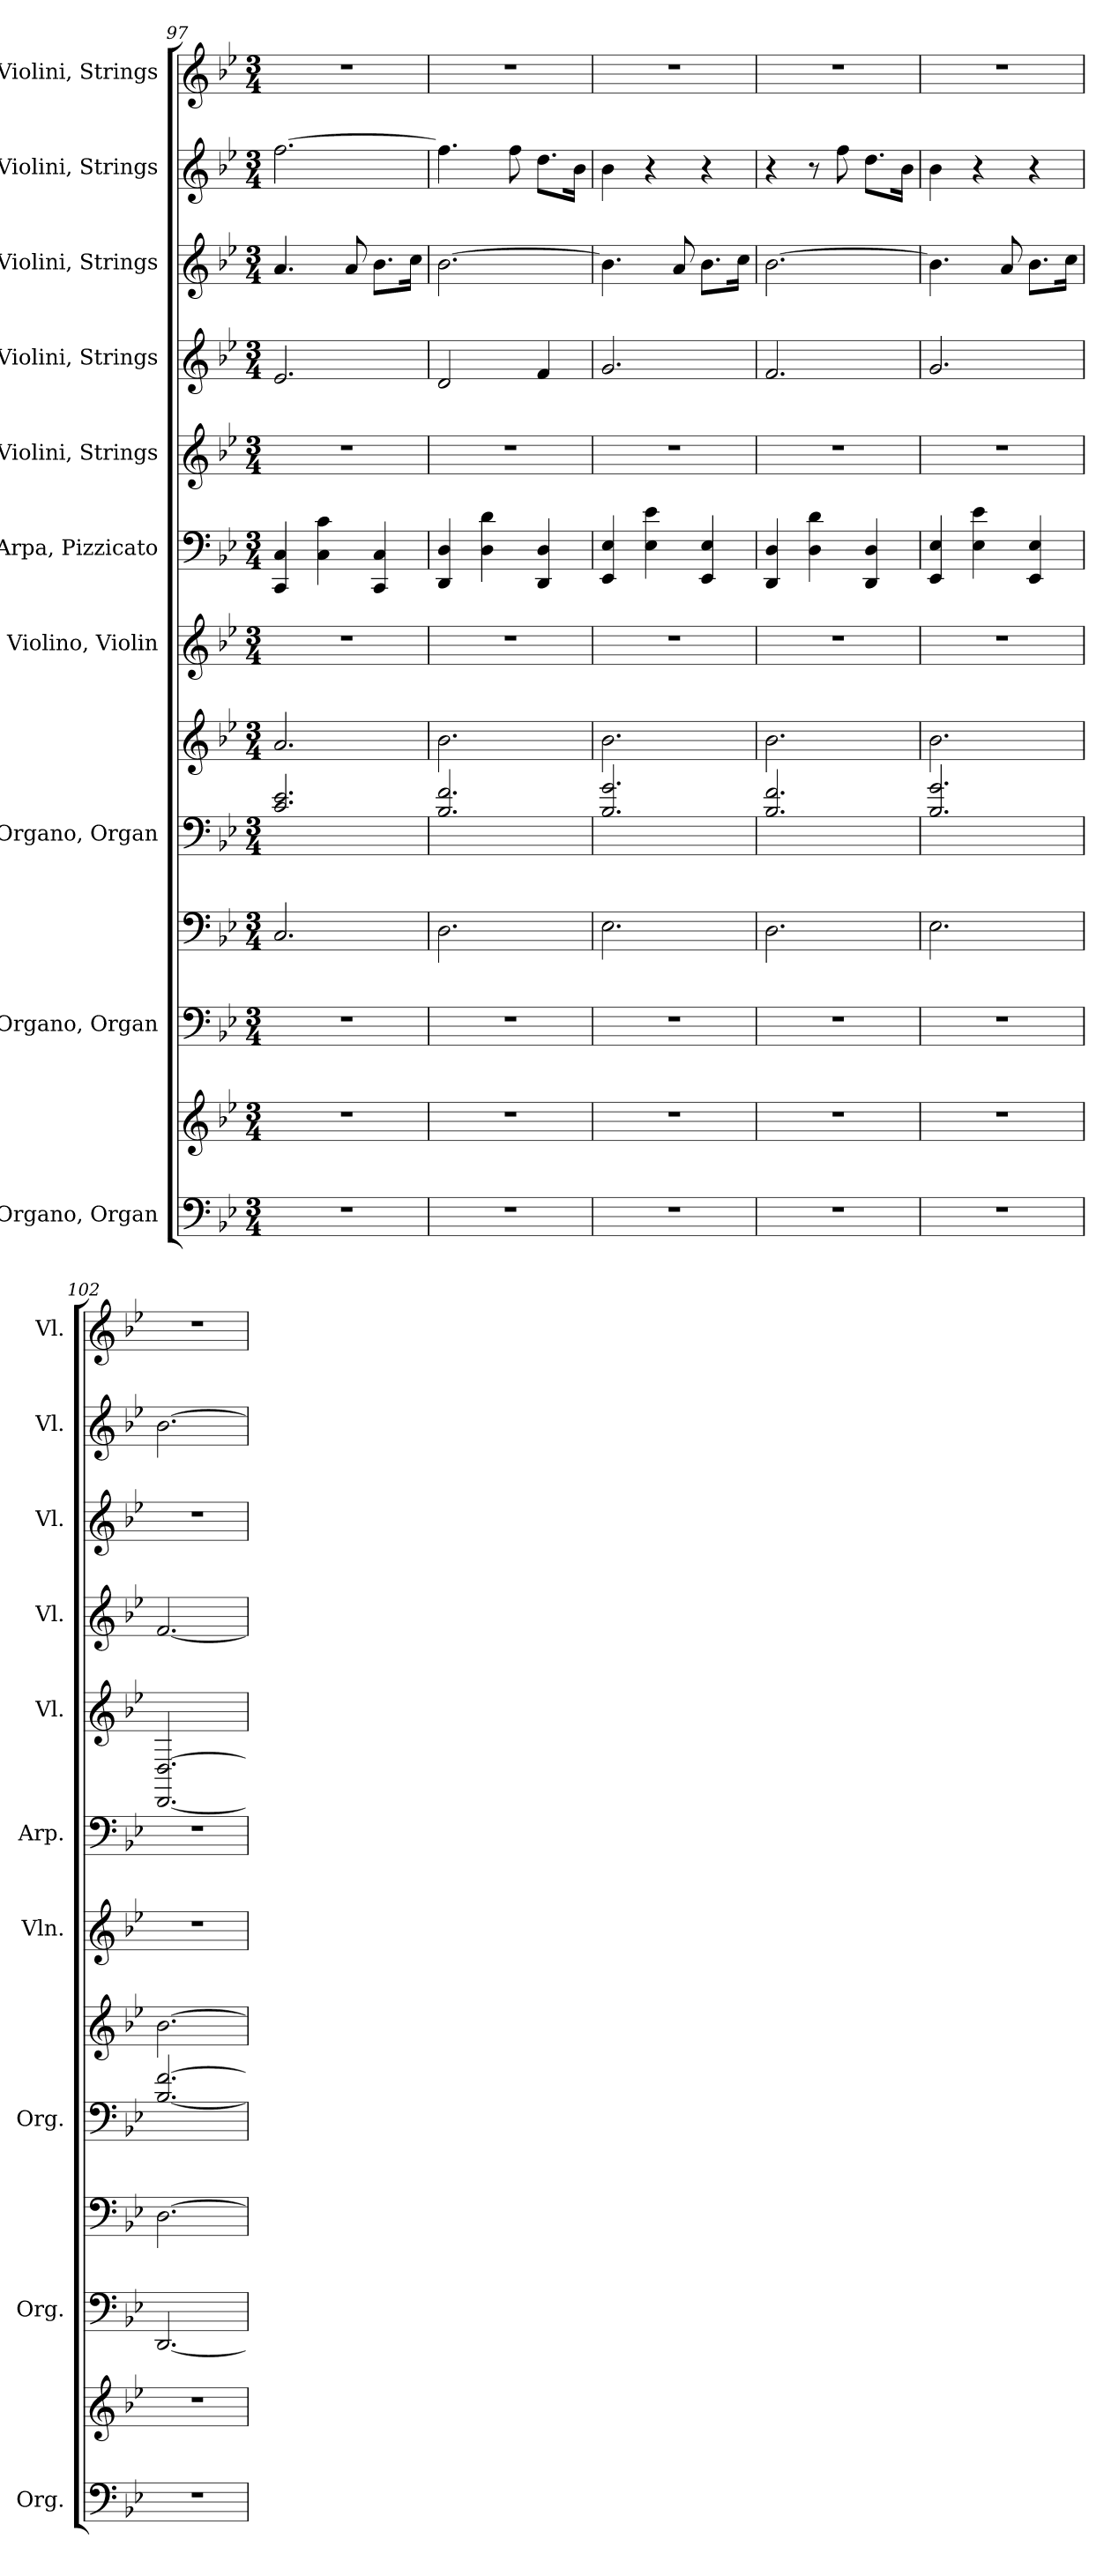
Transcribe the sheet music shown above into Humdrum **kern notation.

**kern	**kern	**kern	**kern	**kern	**kern	**kern	**kern	**kern	**kern	**kern	**kern	**kern
*part10	*part10	*part9	*part9	*part8	*part8	*part7	*part6	*part5	*part4	*part3	*part2	*part1
*staff13	*staff12	*staff11	*staff10	*staff9	*staff8	*staff7	*staff6	*staff5	*staff4	*staff3	*staff2	*staff1
*I"Organo, Organ	*	*I"Organo, Organ	*	*I"Organo, Organ	*	*I"Violino, Violin	*I"Arpa, Pizzicato	*I"Violini, Strings	*I"Violini, Strings	*I"Violini, Strings	*I"Violini, Strings	*I"Violini, Strings
*I'Org.	*	*I'Org.	*	*I'Org.	*	*I'Vln.	*I'Arp.	*I'Vl.	*I'Vl.	*I'Vl.	*I'Vl.	*I'Vl.
*clefF4	*clefG2	*clefF4	*clefF4	*clefF4	*clefG2	*clefG2	*clefF4	*clefG2	*clefG2	*clefG2	*clefG2	*clefG2
*k[b-e-]	*k[b-e-]	*k[b-e-]	*k[b-e-]	*k[b-e-]	*k[b-e-]	*k[b-e-]	*k[b-e-]	*k[b-e-]	*k[b-e-]	*k[b-e-]	*k[b-e-]	*k[b-e-]
*M3/4	*M3/4	*M3/4	*M3/4	*M3/4	*M3/4	*M3/4	*M3/4	*M3/4	*M3/4	*M3/4	*M3/4	*M3/4
=97	=97	=97	=97	=97	=97	=97	=97	=97	=97	=97	=97	=97
2.r	2.r	2.r	2.C/	2.c/ 2.e-/	2.a/	2.r	4CC/ 4C/	2.r	2.e-/	4.a/	[2.ff\	2.r
.	.	.	.	.	.	.	4C\ 4c\	.	.	.	.	.
.	.	.	.	.	.	.	.	.	.	8a/	.	.
.	.	.	.	.	.	.	4CC/ 4C/	.	.	8.b-\L	.	.
.	.	.	.	.	.	.	.	.	.	16cc\Jk	.	.
=98	=98	=98	=98	=98	=98	=98	=98	=98	=98	=98	=98	=98
2.r	2.r	2.r	2.D\	2.B-/ 2.f/	2.b-\	2.r	4DD/ 4D/	2.r	2d/	[2.b-\	4.ff\]	2.r
.	.	.	.	.	.	.	4D\ 4d\	.	.	.	.	.
.	.	.	.	.	.	.	.	.	.	.	8ff\	.
.	.	.	.	.	.	.	4DD/ 4D/	.	4f/	.	8.dd\L	.
.	.	.	.	.	.	.	.	.	.	.	16b-\Jk	.
=99	=99	=99	=99	=99	=99	=99	=99	=99	=99	=99	=99	=99
2.r	2.r	2.r	2.E-\	2.B-/ 2.g/	2.b-\	2.r	4EE-/ 4E-/	2.r	2.g/	4.b-\]	4b-\	2.r
.	.	.	.	.	.	.	4E-\ 4e-\	.	.	.	4r	.
.	.	.	.	.	.	.	.	.	.	8a/	.	.
.	.	.	.	.	.	.	4EE-/ 4E-/	.	.	8.b-\L	4r	.
.	.	.	.	.	.	.	.	.	.	16cc\Jk	.	.
=100	=100	=100	=100	=100	=100	=100	=100	=100	=100	=100	=100	=100
2.r	2.r	2.r	2.D\	2.B-/ 2.f/	2.b-\	2.r	4DD/ 4D/	2.r	2.f/	[2.b-\	4r	2.r
.	.	.	.	.	.	.	4D\ 4d\	.	.	.	8r	.
.	.	.	.	.	.	.	.	.	.	.	8ff\	.
.	.	.	.	.	.	.	4DD/ 4D/	.	.	.	8.dd\L	.
.	.	.	.	.	.	.	.	.	.	.	16b-\Jk	.
!!LO:PB:g=z
=101	=101	=101	=101	=101	=101	=101	=101	=101	=101	=101	=101	=101
2.r	2.r	2.r	2.E-\	2.B-/ 2.g/	2.b-\	2.r	4EE-/ 4E-/	2.r	2.g/	4.b-\]	4b-\	2.r
.	.	.	.	.	.	.	4E-\ 4e-\	.	.	.	4r	.
.	.	.	.	.	.	.	.	.	.	8a/	.	.
.	.	.	.	.	.	.	4EE-/ 4E-/	.	.	8.b-\L	4r	.
.	.	.	.	.	.	.	.	.	.	16cc\Jk	.	.
=102	=102	=102	=102	=102	=102	=102	=102	=102	=102	=102	=102	=102
2.r	2.r	[2.DD/	[2.D\	[2.B-/ [2.f/	[2.b-\	2.r	2.r	[2.DD/ [2.D/	[2.f/	2.r	[2.b-\	2.r
=	=	=	=	=	=	=	=	=	=	=	=	=
*-	*-	*-	*-	*-	*-	*-	*-	*-	*-	*-	*-	*-
